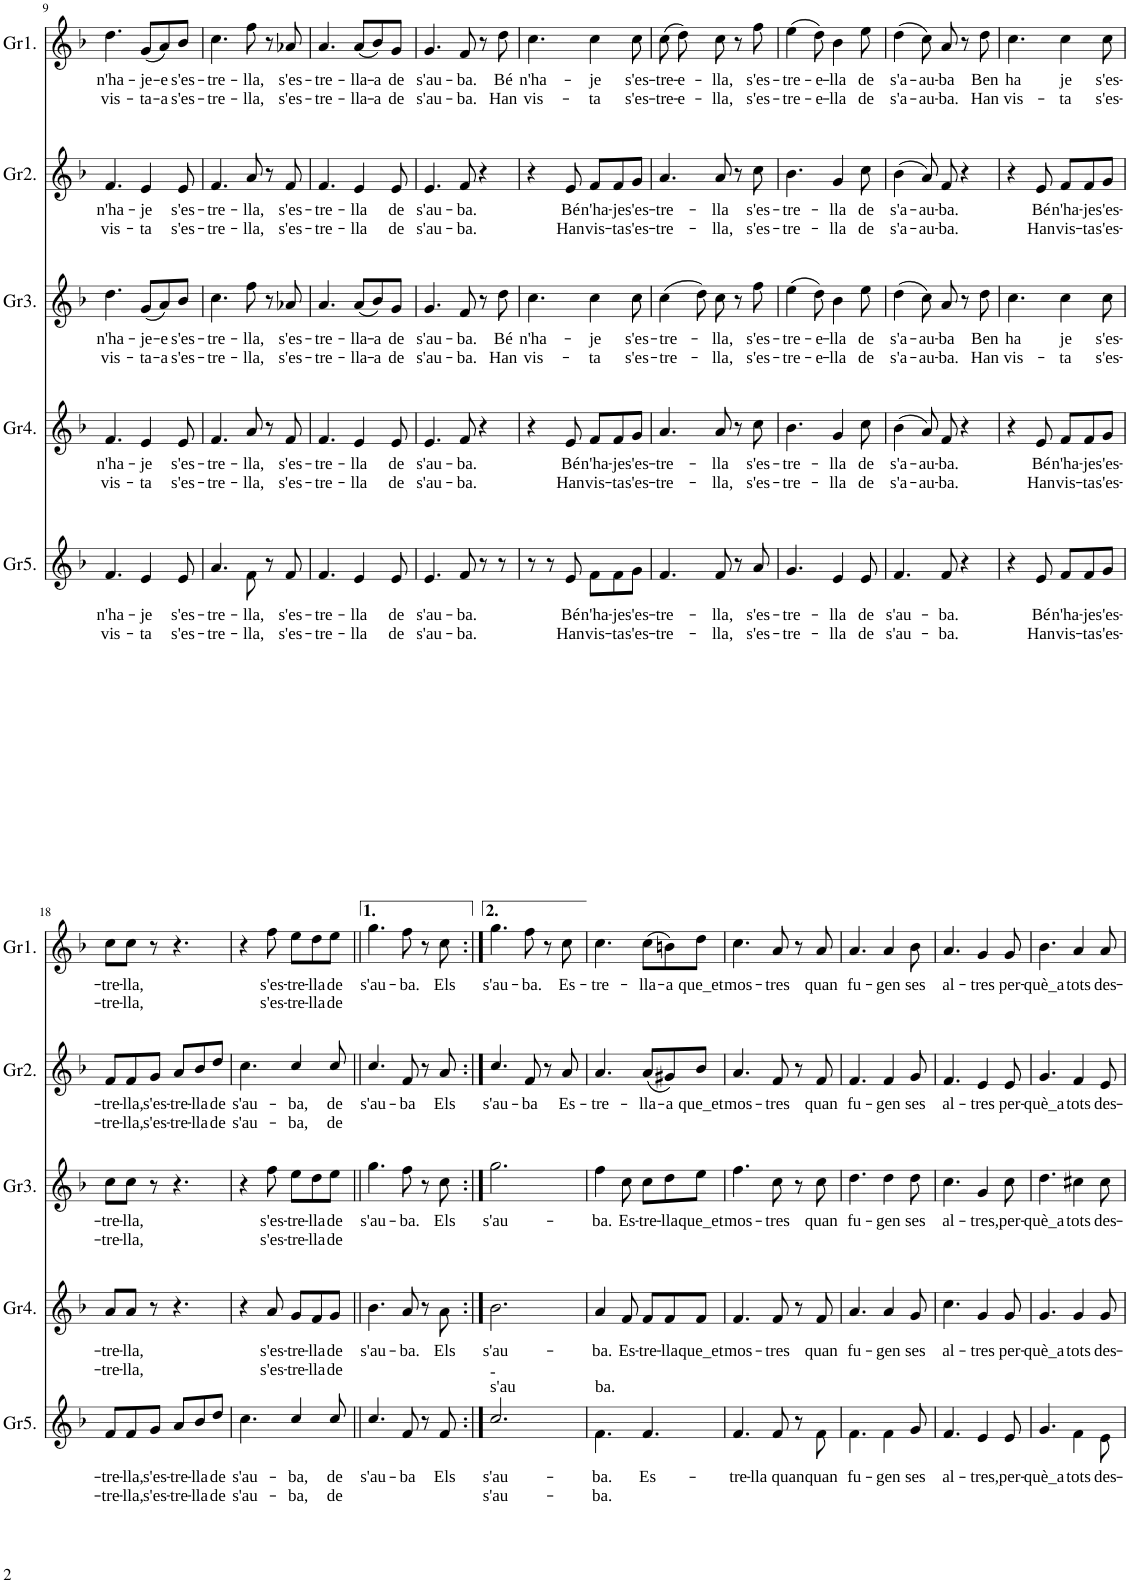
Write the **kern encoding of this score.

**kern	**text	**text	**kern	**text	**text	**kern	**text	**text	**kern	**text	**text	**kern	**text	**text
*part5	*part5	*part5	*part4	*part4	*part4	*part3	*part3	*part3	*part2	*part2	*part2	*part1	*part1	*part1
*staff5	*staff5	*staff5	*staff4	*staff4	*staff4	*staff3	*staff3	*staff3	*staff2	*staff2	*staff2	*staff1	*staff1	*staff1
*I"Gralla5	*	*	*I"Gralla4	*	*	*I"Gralla3	*	*	*I"Gralla2	*	*	*I"Gralla 1	*	*
*I'Gr5.	*	*	*I'Gr4.	*	*	*I'Gr3.	*	*	*I'Gr2.	*	*	*I'Gr1.	*	*
!!LO:PB:g=z
*clefG2	*	*	*clefG2	*	*	*clefG2	*	*	*clefG2	*	*	*clefG2	*	*
*k[b-]	*	*	*k[b-]	*	*	*k[b-]	*	*	*k[b-]	*	*	*k[b-]	*	*
*F:	*	*	*F:	*	*	*F:	*	*	*F:	*	*	*F:	*	*
*M6/8	*	*	*M6/8	*	*	*M6/8	*	*	*M6/8	*	*	*M6/8	*	*
=9	=9	=9	=9	=9	=9	=9	=9	=9	=9	=9	=9	=9	=9	=9
!	!LO:LY:b	!LO:LY:b	!	!LO:LY:b	!LO:LY:b	!	!LO:LY:b	!LO:LY:b	!	!LO:LY:b	!LO:LY:b	!	!LO:LY:b	!LO:LY:b
4.f/	n'ha-	vis-	4.f/	n'ha-	vis-	4.dd\	n'ha-	vis-	4.f/	n'ha-	vis-	4.dd\	n'ha-	vis-
!	!LO:LY:b	!LO:LY:b	!	!LO:LY:b	!LO:LY:b	!	!LO:LY:b	!LO:LY:b	!	!LO:LY:b	!LO:LY:b	!	!LO:LY:b	!LO:LY:b
4e/	je	ta	4e/	je	ta	(8g/L	je-	ta-	4e/	je	ta	(8g/L	je-	ta-
!	!	!	!	!	!	!	!LO:LY:b	!LO:LY:b	!	!	!	!	!LO:LY:b	!LO:LY:b
.	.	.	.	.	.	8a/)	e	a	.	.	.	8a/)	e	a
!	!LO:LY:b	!LO:LY:b	!	!LO:LY:b	!LO:LY:b	!	!LO:LY:b	!LO:LY:b	!	!LO:LY:b	!LO:LY:b	!	!LO:LY:b	!LO:LY:b
8e/	s'es-	s'es-	8e/	s'es-	s'es-	8b-/J	s'es-	s'es-	8e/	s'es-	s'es-	8b-/J	s'es-	s'es-
=10	=10	=10	=10	=10	=10	=10	=10	=10	=10	=10	=10	=10	=10	=10
!	!LO:LY:b	!LO:LY:b	!	!LO:LY:b	!LO:LY:b	!	!LO:LY:b	!LO:LY:b	!	!LO:LY:b	!LO:LY:b	!	!LO:LY:b	!LO:LY:b
4.a/	tre-	tre-	4.f/	tre-	tre-	4.cc\	tre-	tre-	4.f/	tre-	tre-	4.cc\	tre-	tre-
!	!LO:LY:b	!LO:LY:b	!	!LO:LY:b	!LO:LY:b	!	!LO:LY:b	!LO:LY:b	!	!LO:LY:b	!LO:LY:b	!	!LO:LY:b	!LO:LY:b
8f\	lla,	lla,	8a/	lla,	lla,	8ff\	lla,	lla,	8a/	lla,	lla,	8ff\	lla,	lla,
8r	.	.	8r	.	.	8r	.	.	8r	.	.	8r	.	.
!	!LO:LY:b	!LO:LY:b	!	!LO:LY:b	!LO:LY:b	!	!LO:LY:b	!LO:LY:b	!	!LO:LY:b	!LO:LY:b	!	!LO:LY:b	!LO:LY:b
8f/	s'es-	s'es-	8f/	s'es-	s'es-	8a-X/	s'es-	s'es-	8f/	s'es-	s'es-	8a-X/	s'es-	s'es-
=11	=11	=11	=11	=11	=11	=11	=11	=11	=11	=11	=11	=11	=11	=11
!	!LO:LY:b	!LO:LY:b	!	!LO:LY:b	!LO:LY:b	!	!LO:LY:b	!LO:LY:b	!	!LO:LY:b	!LO:LY:b	!	!LO:LY:b	!LO:LY:b
4.f/	tre-	tre-	4.f/	tre-	tre-	4.a/	tre-	tre-	4.f/	tre-	tre-	4.a/	tre-	tre-
!	!LO:LY:b	!LO:LY:b	!	!LO:LY:b	!LO:LY:b	!	!LO:LY:b	!LO:LY:b	!	!LO:LY:b	!LO:LY:b	!	!LO:LY:b	!LO:LY:b
4e/	lla	lla	4e/	lla	lla	(8a/L	lla-	lla-	4e/	lla	lla	(8a/L	lla-	lla-
!	!	!	!	!	!	!	!LO:LY:b	!LO:LY:b	!	!	!	!	!LO:LY:b	!LO:LY:b
.	.	.	.	.	.	8b-/)	a	a	.	.	.	8b-/)	a	a
!	!LO:LY:b	!LO:LY:b	!	!LO:LY:b	!LO:LY:b	!	!LO:LY:b	!LO:LY:b	!	!LO:LY:b	!LO:LY:b	!	!LO:LY:b	!LO:LY:b
8e/	de	de	8e/	de	de	8g/J	de	de	8e/	de	de	8g/J	de	de
=12	=12	=12	=12	=12	=12	=12	=12	=12	=12	=12	=12	=12	=12	=12
!	!LO:LY:b	!LO:LY:b	!	!LO:LY:b	!LO:LY:b	!	!LO:LY:b	!LO:LY:b	!	!LO:LY:b	!LO:LY:b	!	!LO:LY:b	!LO:LY:b
4.e/	s'au-	s'au-	4.e/	s'au-	s'au-	4.g/	s'au-	s'au-	4.e/	s'au-	s'au-	4.g/	s'au-	s'au-
!	!LO:LY:b	!LO:LY:b	!	!LO:LY:b	!LO:LY:b	!	!LO:LY:b	!LO:LY:b	!	!LO:LY:b	!LO:LY:b	!	!LO:LY:b	!LO:LY:b
8f/	ba.	ba.	8f/	ba.	ba.	8f/	ba.	ba.	8f/	ba.	ba.	8f/	ba.	ba.
8r	.	.	4r	.	.	8r	.	.	4r	.	.	8r	.	.
!	!	!	!	!	!	!	!LO:LY:b	!LO:LY:b	!	!	!	!	!LO:LY:b	!LO:LY:b
8r	.	.	.	.	.	8dd\	Bé	Han	.	.	.	8dd\	Bé	Han
=13	=13	=13	=13	=13	=13	=13	=13	=13	=13	=13	=13	=13	=13	=13
!	!	!	!	!	!	!	!LO:LY:b	!LO:LY:b	!	!	!	!	!LO:LY:b	!LO:LY:b
8r	.	.	4r	.	.	4.cc\	n'ha-	vis-	4r	.	.	4.cc\	n'ha-	vis-
8r	.	.	.	.	.	.	.	.	.	.	.	.	.	.
!	!LO:LY:b	!LO:LY:b	!	!LO:LY:b	!LO:LY:b	!	!	!	!	!LO:LY:b	!LO:LY:b	!	!	!
8e/	Bé	Han	8e/	Bé	Han	.	.	.	8e/	Bé	Han	.	.	.
!	!LO:LY:b	!LO:LY:b	!	!LO:LY:b	!LO:LY:b	!	!LO:LY:b	!LO:LY:b	!	!LO:LY:b	!LO:LY:b	!	!LO:LY:b	!LO:LY:b
8f\L	n'ha-	vis-	8f/L	n'ha-	vis-	4cc\	je	ta	8f/L	n'ha-	vis-	4cc\	je	ta
!	!LO:LY:b	!LO:LY:b	!	!LO:LY:b	!LO:LY:b	!	!	!	!	!LO:LY:b	!LO:LY:b	!	!	!
8f\	je	-ta	8f/	je	-ta	.	.	.	8f/	je	-ta	.	.	.
!	!LO:LY:b	!LO:LY:b	!	!LO:LY:b	!LO:LY:b	!	!LO:LY:b	!LO:LY:b	!	!LO:LY:b	!LO:LY:b	!	!LO:LY:b	!LO:LY:b
8g\J	s'es-	s'es-	8g/J	s'es-	s'es-	8cc\	s'es-	s'es-	8g/J	s'es-	s'es-	8cc\	s'es-	s'es-
=14	=14	=14	=14	=14	=14	=14	=14	=14	=14	=14	=14	=14	=14	=14
!	!LO:LY:b	!LO:LY:b	!	!LO:LY:b	!LO:LY:b	!	!LO:LY:b	!LO:LY:b	!	!LO:LY:b	!LO:LY:b	!	!LO:LY:b	!LO:LY:b
4.f/	tre-	tre-	4.a/	tre-	tre-	(4cc\	tre-	tre-	4.a/	tre-	tre-	(8cc\	tre-	tre-
!	!	!	!	!	!	!	!	!	!	!	!	!	!LO:LY:b	!LO:LY:b
.	.	.	.	.	.	.	.	.	.	.	.	8dd\)	e-	e-
.	.	.	.	.	.	8dd\)	.	.	.	.	.	8ryy	.	.
!	!LO:LY:b	!LO:LY:b	!	!LO:LY:b	!LO:LY:b	!	!LO:LY:b	!LO:LY:b	!	!LO:LY:b	!LO:LY:b	!	!LO:LY:b	!LO:LY:b
8f/	lla,	lla,	8a/	lla	lla,	8cc\	lla,	lla,	8a/	lla	lla,	8cc\	lla,	lla,
8r	.	.	8r	.	.	8r	.	.	8r	.	.	8r	.	.
!	!LO:LY:b	!LO:LY:b	!	!LO:LY:b	!LO:LY:b	!	!LO:LY:b	!LO:LY:b	!	!LO:LY:b	!LO:LY:b	!	!LO:LY:b	!LO:LY:b
8a/	s'es-	s'es-	8cc\	s'es-	s'es-	8ff\	s'es-	s'es-	8cc\	s'es-	s'es-	8ff\	s'es-	s'es-
=15	=15	=15	=15	=15	=15	=15	=15	=15	=15	=15	=15	=15	=15	=15
!	!LO:LY:b	!LO:LY:b	!	!LO:LY:b	!LO:LY:b	!	!LO:LY:b	!LO:LY:b	!	!LO:LY:b	!LO:LY:b	!	!LO:LY:b	!LO:LY:b
4.g/	tre-	tre-	4.b-\	tre-	tre-	(4ee\	tre-	tre-	4.b-\	tre-	tre-	(4ee\	tre-	tre-
!	!	!	!	!	!	!	!LO:LY:b	!LO:LY:b	!	!	!	!	!LO:LY:b	!LO:LY:b
.	.	.	.	.	.	8dd\)	e-	e-	.	.	.	8dd\)	e-	e-
!	!LO:LY:b	!LO:LY:b	!	!LO:LY:b	!LO:LY:b	!	!LO:LY:b	!LO:LY:b	!	!LO:LY:b	!LO:LY:b	!	!LO:LY:b	!LO:LY:b
4e/	lla	lla	4g/	lla	lla	4b-\	lla	lla	4g/	lla	lla	4b-\	lla	lla
!	!LO:LY:b	!LO:LY:b	!	!LO:LY:b	!LO:LY:b	!	!LO:LY:b	!LO:LY:b	!	!LO:LY:b	!LO:LY:b	!	!LO:LY:b	!LO:LY:b
8e/	de	de	8cc\	de	de	8ee\	de	de	8cc\	de	de	8ee\	de	de
=16	=16	=16	=16	=16	=16	=16	=16	=16	=16	=16	=16	=16	=16	=16
!	!LO:LY:b	!LO:LY:b	!	!LO:LY:b	!LO:LY:b	!	!LO:LY:b	!LO:LY:b	!	!LO:LY:b	!LO:LY:b	!	!LO:LY:b	!LO:LY:b
4.f/	s'au-	s'au-	(>4b-\	s'a-	s'a-	(4dd\	s'a-	s'a-	(>4b-\	s'a-	s'a-	(4dd\	s'a-	s'a-
!	!	!	!	!LO:LY:b	!LO:LY:b	!	!LO:LY:b	!LO:LY:b	!	!LO:LY:b	!LO:LY:b	!	!LO:LY:b	!LO:LY:b
.	.	.	8a/)	au-	au-	8cc\)	au-	au-	8a/)	au-	au-	8cc\)	au-	au-
!	!LO:LY:b	!LO:LY:b	!	!LO:LY:b	!LO:LY:b	!	!LO:LY:b	!LO:LY:b	!	!LO:LY:b	!LO:LY:b	!	!LO:LY:b	!LO:LY:b
8f/	ba.	ba.	8f/	ba.	ba.	8a/	ba	ba.	8f/	ba.	ba.	8a/	ba	ba.
4r	.	.	4r	.	.	8r	.	.	4r	.	.	8r	.	.
!	!	!	!	!	!	!	!LO:LY:b	!LO:LY:b	!	!	!	!	!LO:LY:b	!LO:LY:b
.	.	.	.	.	.	8dd\	Ben	Han	.	.	.	8dd\	Ben	Han
=17	=17	=17	=17	=17	=17	=17	=17	=17	=17	=17	=17	=17	=17	=17
!	!	!	!	!	!	!	!LO:LY:b	!LO:LY:b	!	!	!	!	!LO:LY:b	!LO:LY:b
4r	.	.	4r	.	.	4.cc\	ha	vis-	4r	.	.	4.cc\	ha	vis-
!	!LO:LY:b	!LO:LY:b	!	!LO:LY:b	!LO:LY:b	!	!	!	!	!LO:LY:b	!LO:LY:b	!	!	!
8e/	Bé	Han	8e/	Bé	Han	.	.	.	8e/	Bé	Han	.	.	.
!	!LO:LY:b	!LO:LY:b	!	!LO:LY:b	!LO:LY:b	!	!LO:LY:b	!LO:LY:b	!	!LO:LY:b	!LO:LY:b	!	!LO:LY:b	!LO:LY:b
8f/L	n'ha-	vis-	8f/L	n'ha-	vis-	4cc\	je	ta	8f/L	n'ha-	vis-	4cc\	je	ta
!	!LO:LY:b	!LO:LY:b	!	!LO:LY:b	!LO:LY:b	!	!	!	!	!LO:LY:b	!LO:LY:b	!	!	!
8f/	-je	ta	8f/	-je	ta	.	.	.	8f/	-je	ta	.	.	.
!	!LO:LY:b	!LO:LY:b	!	!LO:LY:b	!LO:LY:b	!	!LO:LY:b	!LO:LY:b	!	!LO:LY:b	!LO:LY:b	!	!LO:LY:b	!LO:LY:b
8g/J	s'es-	s'es-	8g/J	s'es-	s'es-	8cc\	s'es-	s'es-	8g/J	s'es-	s'es-	8cc\	s'es-	s'es-
!!LO:LB:g=z
=18	=18	=18	=18	=18	=18	=18	=18	=18	=18	=18	=18	=18	=18	=18
!	!LO:LY:b	!LO:LY:b	!	!LO:LY:b	!LO:LY:b	!	!LO:LY:b	!LO:LY:b	!	!LO:LY:b	!LO:LY:b	!	!LO:LY:b	!LO:LY:b
8f/L	tre-	tre-	8a/L	tre-	tre-	8cc\L	tre-	tre-	8f/L	tre-	tre-	8cc\L	tre-	tre-
!	!LO:LY:b	!LO:LY:b	!	!LO:LY:b	!LO:LY:b	!	!LO:LY:b	!LO:LY:b	!	!LO:LY:b	!LO:LY:b	!	!LO:LY:b	!LO:LY:b
8f/	-lla,	-lla,	8a/J	lla,	lla,	8cc\J	lla,	lla,	8f/	-lla,	-lla,	8cc\J	lla,	lla,
!	!LO:LY:b	!LO:LY:b	!	!	!	!	!	!	!	!LO:LY:b	!LO:LY:b	!	!	!
8g/J	s'es-	s'es-	8r	.	.	8r	.	.	8g/J	s'es-	s'es-	8r	.	.
!	!LO:LY:b	!LO:LY:b	!	!	!	!	!	!	!	!LO:LY:b	!LO:LY:b	!	!	!
8a/L	tre-	tre-	4.r	.	.	4.r	.	.	8a/L	tre-	tre-	4.r	.	.
!	!LO:LY:b	!LO:LY:b	!	!	!	!	!	!	!	!LO:LY:b	!LO:LY:b	!	!	!
8b-/	lla	lla	.	.	.	.	.	.	8b-/	lla	lla	.	.	.
!	!LO:LY:b	!LO:LY:b	!	!	!	!	!	!	!	!LO:LY:b	!LO:LY:b	!	!	!
8dd/J	de	de	.	.	.	.	.	.	8dd/J	de	de	.	.	.
=19	=19	=19	=19	=19	=19	=19	=19	=19	=19	=19	=19	=19	=19	=19
!	!LO:LY:b	!LO:LY:b	!	!	!	!	!	!	!	!LO:LY:b	!LO:LY:b	!	!	!
4.cc\	s'au-	s'au-	4r	.	.	4r	.	.	4.cc\	s'au-	s'au-	4r	.	.
!	!	!	!	!LO:LY:b	!LO:LY:b	!	!LO:LY:b	!LO:LY:b	!	!	!	!	!LO:LY:b	!LO:LY:b
.	.	.	8a/	s'es-	s'es-	8ff\	s'es-	s'es-	.	.	.	8ff\	s'es-	s'es-
!	!LO:LY:b	!LO:LY:b	!	!LO:LY:b	!LO:LY:b	!	!LO:LY:b	!LO:LY:b	!	!LO:LY:b	!LO:LY:b	!	!LO:LY:b	!LO:LY:b
4cc/	ba,	ba,	8g/L	-tre-	-tre-	8ee\L	-tre-	-tre-	4cc/	ba,	ba,	8ee\L	-tre-	-tre-
!	!	!	!	!LO:LY:b	!LO:LY:b	!	!LO:LY:b	!LO:LY:b	!	!	!	!	!LO:LY:b	!LO:LY:b
.	.	.	8f/	lla	lla	8dd\	lla	lla	.	.	.	8dd\	lla	lla
!	!LO:LY:b	!LO:LY:b	!	!LO:LY:b	!LO:LY:b	!	!LO:LY:b	!LO:LY:b	!	!LO:LY:b	!LO:LY:b	!	!LO:LY:b	!LO:LY:b
8cc/	de	de	8g/J	de	de	8ee\J	de	de	8cc/	de	de	8ee\J	de	de
=20||	=20||	=20||	=20||	=20||	=20||	=20||	=20||	=20||	=20||	=20||	=20||	=20||	=20||	=20||
!	!LO:LY:b	!	!	!LO:LY:b	!	!	!LO:LY:b	!	!	!LO:LY:b	!	!	!LO:LY:b	!
4.cc/	s'au-	.	4.b-\	s'au-	.	4.gg\	s'au-	.	4.cc/	s'au-	.	4.gg\	s'au-	.
!	!LO:LY:b	!	!	!LO:LY:b	!	!	!LO:LY:b	!	!	!LO:LY:b	!	!	!LO:LY:b	!
8f/	ba	.	8a/	ba.	.	8ff\	ba.	.	8f/	ba	.	8ff\	ba.	.
8r	.	.	8r	.	.	8r	.	.	8r	.	.	8r	.	.
!	!LO:LY:b	!	!	!LO:LY:b	!	!	!LO:LY:b	!	!	!LO:LY:b	!	!	!LO:LY:b	!
8f/	Els	.	8a\	Els	.	8cc\	Els	.	8a/	Els	.	8cc\	Els	.
=21:|!	=21:|!	=21:|!	=21:|!	=21:|!	=21:|!	=21:|!	=21:|!	=21:|!	=21:|!	=21:|!	=21:|!	=21:|!	=21:|!	=21:|!
!LO:TX:a:t=s'au	!	!	!	!	!	!	!	!	!	!	!	!	!	!
!LO:TX:a:t=-	!	!	!	!	!	!	!	!	!	!	!	!	!	!
!	!LO:LY:b	!LO:LY:b	!	!LO:LY:b	!	!	!LO:LY:b	!	!	!LO:LY:b	!	!	!LO:LY:b	!
2.cc/	s'au-	s'au-	2.b-\	s'au-	.	2.gg\	s'au-	.	4.cc/	s'au-	.	4.gg\	s'au-	.
!	!	!	!	!	!	!	!	!	!	!LO:LY:b	!	!	!LO:LY:b	!
.	.	.	.	.	.	.	.	.	8f/	ba	.	8ff\	ba.	.
.	.	.	.	.	.	.	.	.	8r	.	.	8r	.	.
!	!	!	!	!	!	!	!	!	!	!LO:LY:b	!	!	!LO:LY:b	!
.	.	.	.	.	.	.	.	.	8a/	Es-	.	8cc\	Es-	.
=22	=22	=22	=22	=22	=22	=22	=22	=22	=22	=22	=22	=22	=22	=22
!LO:TX:a:t=ba.	!	!	!	!	!	!	!	!	!	!	!	!	!	!
!	!LO:LY:b	!LO:LY:b	!	!LO:LY:b	!	!	!LO:LY:b	!	!	!LO:LY:b	!	!	!LO:LY:b	!
4.f\	ba.	ba.	4a/	ba.	.	4ff\	ba.	.	4.a/	-tre-	.	4.cc\	-tre-	.
!	!	!	!	!LO:LY:b	!	!	!LO:LY:b	!	!	!	!	!	!	!
.	.	.	8f/	Es-	.	8cc\	Es-	.	.	.	.	.	.	.
!	!LO:LY:b	!	!	!LO:LY:b	!	!	!LO:LY:b	!	!	!LO:LY:b	!	!	!LO:LY:b	!
4.f/	Es-	.	8f/L	tre-	.	8cc\L	tre-	.	(8a/L	lla-	.	(8cc\L	lla-	.
!	!	!	!	!LO:LY:b	!	!	!LO:LY:b	!	!	!LO:LY:b	!	!	!LO:LY:b	!
.	.	.	8f/	lla	.	8dd\	lla	.	8g#X/)	a	.	8bn\)	a	.
!	!	!	!	!LO:LY:b	!	!	!LO:LY:b	!	!	!LO:LY:b	!	!	!LO:LY:b	!
.	.	.	8f/J	que_et	.	8ee\J	que_et	.	8b-/J	que_et	.	8dd\J	que_et	.
=23	=23	=23	=23	=23	=23	=23	=23	=23	=23	=23	=23	=23	=23	=23
!	!LO:LY:b	!	!	!LO:LY:b	!	!	!LO:LY:b	!	!	!LO:LY:b	!	!	!LO:LY:b	!
4.f/	tre-	.	4.f/	mos-	.	4.ff\	mos-	.	4.a/	mos-	.	4.cc\	mos-	.
!	!LO:LY:b	!	!	!LO:LY:b	!	!	!LO:LY:b	!	!	!LO:LY:b	!	!	!LO:LY:b	!
8f/	lla quan	.	8f/	tres	.	8cc\	tres	.	8f/	tres	.	8a/	tres	.
8r	.	.	8r	.	.	8r	.	.	8r	.	.	8r	.	.
!	!LO:LY:b	!	!	!LO:LY:b	!	!	!LO:LY:b	!	!	!LO:LY:b	!	!	!LO:LY:b	!
8f\	quan	.	8f/	quan	.	8cc\	quan	.	8f/	quan	.	8a/	quan	.
=24	=24	=24	=24	=24	=24	=24	=24	=24	=24	=24	=24	=24	=24	=24
!	!LO:LY:b	!	!	!LO:LY:b	!	!	!LO:LY:b	!	!	!LO:LY:b	!	!	!LO:LY:b	!
4.f\	fu-	.	4.a/	fu-	.	4.dd\	fu-	.	4.f/	fu-	.	4.a/	fu-	.
!	!LO:LY:b	!	!	!LO:LY:b	!	!	!LO:LY:b	!	!	!LO:LY:b	!	!	!LO:LY:b	!
4f\	gen	.	4a/	gen	.	4dd\	gen	.	4f/	gen	.	4a/	gen	.
!	!LO:LY:b	!	!	!LO:LY:b	!	!	!LO:LY:b	!	!	!LO:LY:b	!	!	!LO:LY:b	!
8g/	ses	.	8g/	ses	.	8dd\	ses	.	8g/	ses	.	8b-\	ses	.
=25	=25	=25	=25	=25	=25	=25	=25	=25	=25	=25	=25	=25	=25	=25
!	!LO:LY:b	!	!	!LO:LY:b	!	!	!LO:LY:b	!	!	!LO:LY:b	!	!	!LO:LY:b	!
4.f/	al-	.	4.cc\	al-	.	4.cc\	al-	.	4.f/	al-	.	4.a/	al-	.
!	!LO:LY:b	!	!	!LO:LY:b	!	!	!LO:LY:b	!	!	!LO:LY:b	!	!	!LO:LY:b	!
4e/	tres,	.	4g/	tres	.	4g/	tres,	.	4e/	tres	.	4g/	tres	.
!	!LO:LY:b	!	!	!LO:LY:b	!	!	!LO:LY:b	!	!	!LO:LY:b	!	!	!LO:LY:b	!
8e/	per-	.	8g/	per-	.	8cc\	per-	.	8e/	per-	.	8g/	per-	.
=26	=26	=26	=26	=26	=26	=26	=26	=26	=26	=26	=26	=26	=26	=26
!	!LO:LY:b	!	!	!LO:LY:b	!	!	!LO:LY:b	!	!	!LO:LY:b	!	!	!LO:LY:b	!
4.g/	què_a	.	4.g/	què_a	.	4.dd\	què_a	.	4.g/	què_a	.	4.b-\	què_a	.
!	!LO:LY:b	!	!	!LO:LY:b	!	!	!LO:LY:b	!	!	!LO:LY:b	!	!	!LO:LY:b	!
4f\	tots	.	4g/	tots	.	4cc#X\	tots	.	4f/	tots	.	4a/	tots	.
!	!LO:LY:b	!	!	!LO:LY:b	!	!	!LO:LY:b	!	!	!LO:LY:b	!	!	!LO:LY:b	!
8e\	des-	.	8g/	des-	.	8cc#\	des-	.	8e/	des-	.	8a/	des-	.
=	=	=	=	=	=	=	=	=	=	=	=	=	=	=
*-	*-	*-	*-	*-	*-	*-	*-	*-	*-	*-	*-	*-	*-	*-
